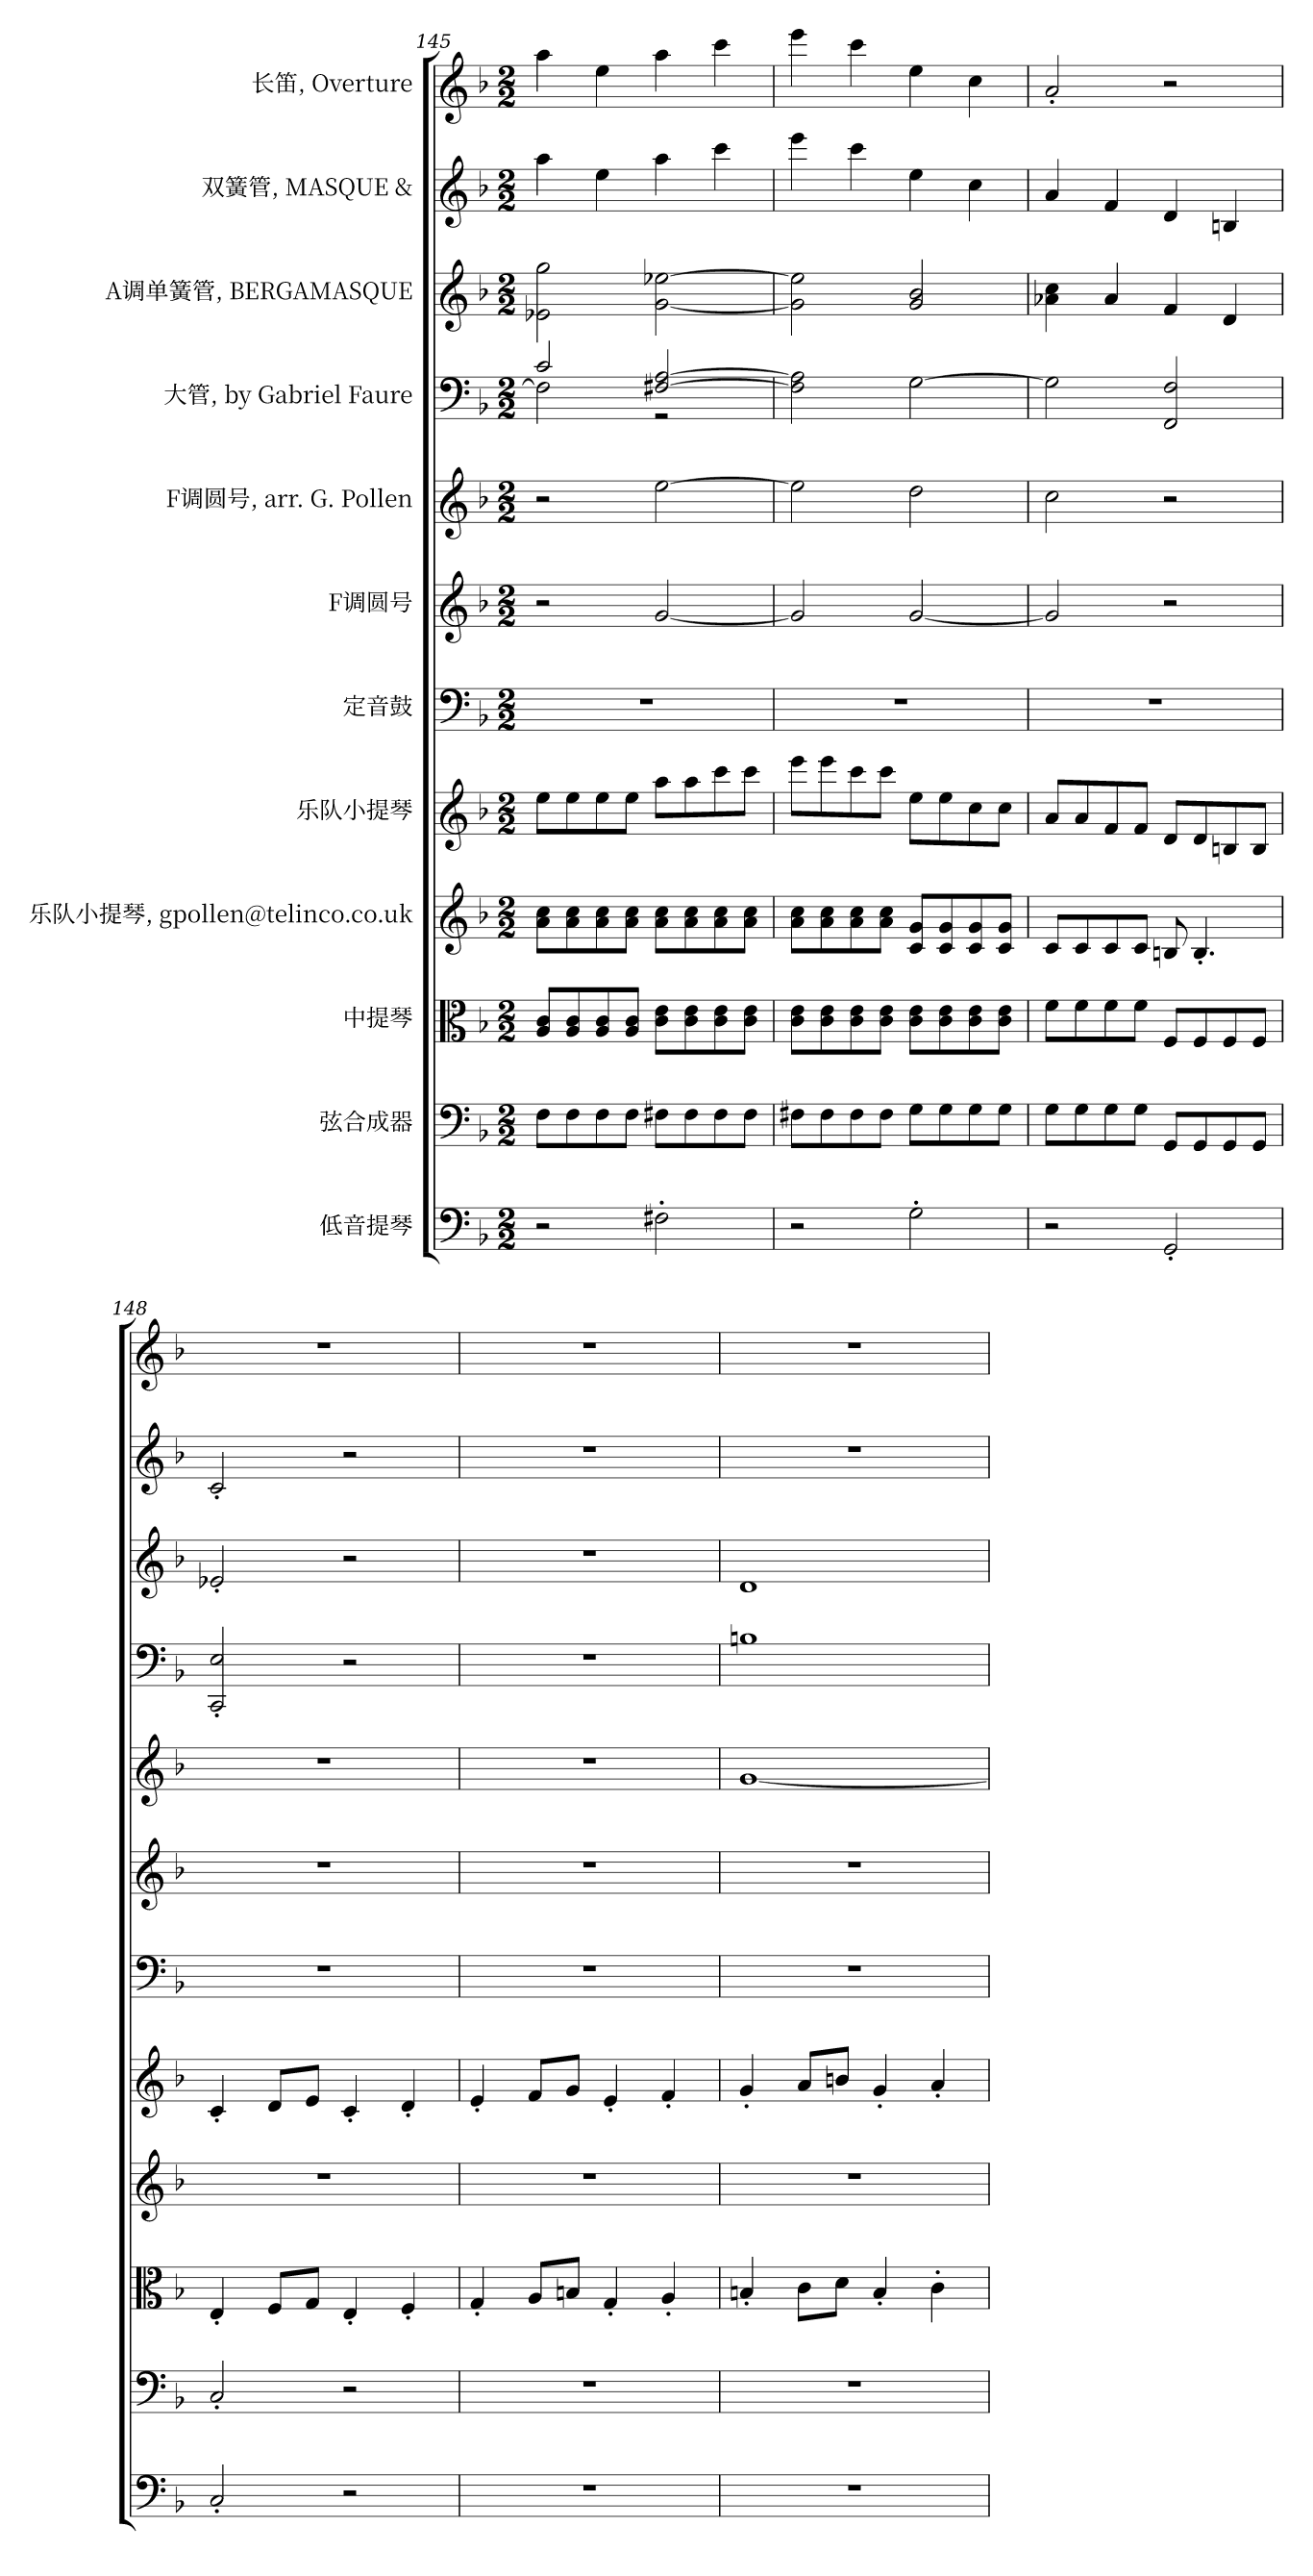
**kern	**kern	**kern	**kern	**kern	**kern	**kern	**kern	**kern	**kern	**kern	**kern
*part12	*part11	*part10	*part9	*part8	*part7	*part6	*part5	*part4	*part3	*part2	*part1
*staff12	*staff11	*staff10	*staff9	*staff8	*staff7	*staff6	*staff5	*staff4	*staff3	*staff2	*staff1
*I"低音提琴	*I"弦合成器	*I"中提琴	*I"乐队小提琴, gpollen@telinco.co.uk	*I"乐队小提琴	*I"定音鼓	*I"F调圆号	*I"F调圆号, arr. G. Pollen	*I"大管, by Gabriel Faure	*I"A调单簧管, BERGAMASQUE	*I"双簧管, MASQUE &amp;	*I"长笛, Overture
*clefF4	*clefF4	*clefC3	*clefG2	*clefG2	*clefF4	*clefG2	*clefG2	*clefF4	*clefG2	*clefG2	*clefG2
*ITrd7c12	*	*	*	*	*	*ITrd4c7	*ITrd4c7	*	*ITrd2c3	*	*
*k[b-]	*k[b-]	*k[b-]	*k[b-]	*k[b-]	*k[b-]	*k[b-e-]	*k[b-e-]	*k[b-]	*k[f#c#]	*k[b-]	*k[b-]
*M2/2	*M2/2	*M2/2	*M2/2	*M2/2	*M2/2	*M2/2	*M2/2	*M2/2	*M2/2	*M2/2	*M2/2
=145	=145	=145	=145	=145	=145	=145	=145	=145	=145	=145	=145
*	*	*	*	*	*	*	*	*^	*	*	*
2r	8F\L	8A/ 8c/L	8a\ 8cc\L	8ee\L	1r	2r	2r	2c/	2F\]	2cn\ 2ee\	4aa\	4aa\
.	8F\	8A/ 8c/	8a\ 8cc\	8ee\	.	.	.	.	.	.	.	.
.	8F\	8A/ 8c/	8a\ 8cc\	8ee\	.	.	.	.	.	.	4ee\	4ee\
.	8F\J	8A/ 8c/J	8a\ 8cc\J	8ee\J	.	.	.	.	.	.	.	.
2FF#X'\	8F#X\L	8c\ 8e\L	8a\ 8cc\L	8aa\L	.	[2c/	[2a\	[2F#X/ [2A/	2r	[2e\ [2ccn\	4aa\	4aa\
.	8F#\	8c\ 8e\	8a\ 8cc\	8aa\	.	.	.	.	.	.	.	.
.	8F#\	8c\ 8e\	8a\ 8cc\	8ccc\	.	.	.	.	.	.	4ccc\	4ccc\
.	8F#\J	8c\ 8e\J	8a\ 8cc\J	8ccc\J	.	.	.	.	.	.	.	.
*	*	*	*	*	*	*	*	*v	*v	*	*	*
=146	=146	=146	=146	=146	=146	=146	=146	=146	=146	=146	=146
2r	8F#X\L	8c\ 8e\L	8a\ 8cc\L	8eee\L	1r	2c/]	2a\]	2F#\] 2A\]	2e\] 2cc\]	4eee\	4eee\
.	8F#\	8c\ 8e\	8a\ 8cc\	8eee\	.	.	.	.	.	.	.
.	8F#\	8c\ 8e\	8a\ 8cc\	8ccc\	.	.	.	.	.	4ccc\	4ccc\
.	8F#\J	8c\ 8e\J	8a\ 8cc\J	8ccc\J	.	.	.	.	.	.	.
2GG'\	8G\L	8c\ 8e\L	8c/ 8g/L	8ee\L	.	[2c/	2g\	[2G\	2e/ 2g/	4ee\	4ee\
.	8G\	8c\ 8e\	8c/ 8g/	8ee\	.	.	.	.	.	.	.
.	8G\	8c\ 8e\	8c/ 8g/	8cc\	.	.	.	.	.	4cc\	4cc\
.	8G\J	8c\ 8e\J	8c/ 8g/J	8cc\J	.	.	.	.	.	.	.
!!LO:PB:g=z
=147	=147	=147	=147	=147	=147	=147	=147	=147	=147	=147	=147
2r	8G\L	8f\L	8c/L	8a/L	1r	2c/]	2f\	2G\]	4fn\ 4a\	4a/	2a'/
.	8G\	8f\	8c/	8a/	.	.	.	.	.	.	.
.	8G\	8f\	8c/	8f/	.	.	.	.	4f/	4f/	.
.	8G\J	8f\J	8c/J	8f/J	.	.	.	.	.	.	.
2GGG'/	8GG/L	8F/L	8Bn/	8d/L	.	2r	2r	2FF/ 2F/	4d/	4d/	2r
.	8GG/	8F/	4.B'/	8d/	.	.	.	.	.	.	.
.	8GG/	8F/	.	8Bn/	.	.	.	.	4B/	4Bn/	.
.	8GG/J	8F/J	.	8B/J	.	.	.	.	.	.	.
=148	=148	=148	=148	=148	=148	=148	=148	=148	=148	=148	=148
2CC'/	2C'/	4E'/	1r	4c'/	1r	1r	1r	2CC/' 2E/'	2cn'/	2c'/	1r
.	.	8F/L	.	8d/L	.	.	.	.	.	.	.
.	.	8G/J	.	8e/J	.	.	.	.	.	.	.
2r	2r	4E'/	.	4c'/	.	.	.	2r	2r	2r	.
.	.	4F'/	.	4d'/	.	.	.	.	.	.	.
=149	=149	=149	=149	=149	=149	=149	=149	=149	=149	=149	=149
1r	1r	4G'/	1r	4e'/	1r	1r	1r	1r	1r	1r	1r
.	.	8A/L	.	8f/L	.	.	.	.	.	.	.
.	.	8Bn/J	.	8g/J	.	.	.	.	.	.	.
.	.	4G'/	.	4e'/	.	.	.	.	.	.	.
.	.	4A'/	.	4f'/	.	.	.	.	.	.	.
=150	=150	=150	=150	=150	=150	=150	=150	=150	=150	=150	=150
1r	1r	4Bn'/	1r	4g'/	1r	1r	[1c	1Bn	1B	1r	1r
.	.	8c\L	.	8a/L	.	.	.	.	.	.	.
.	.	8d\J	.	8bn/J	.	.	.	.	.	.	.
.	.	4B'/	.	4g'/	.	.	.	.	.	.	.
.	.	4c'\	.	4a'/	.	.	.	.	.	.	.
=	=	=	=	=	=	=	=	=	=	=	=
*-	*-	*-	*-	*-	*-	*-	*-	*-	*-	*-	*-
